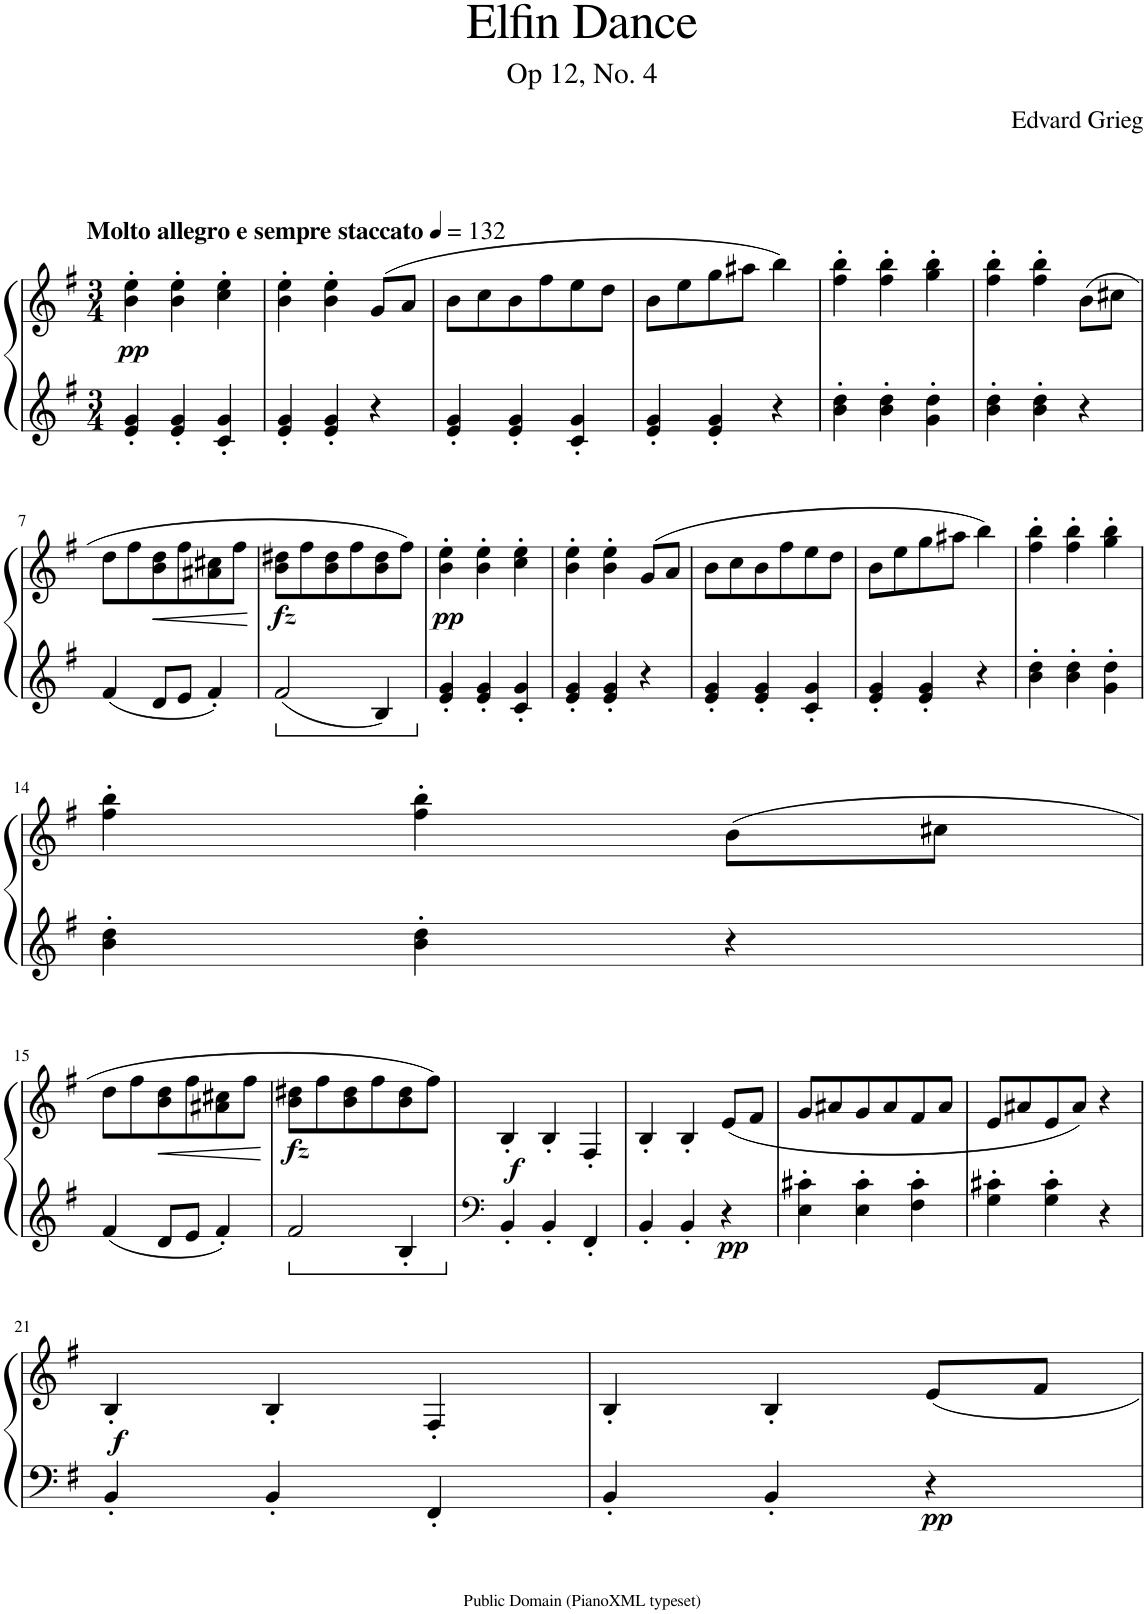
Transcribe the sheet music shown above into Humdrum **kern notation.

**kern	**kern	**dynam
*part1	*part1	*part1
*staff2	*staff1	*staff1/2
*I"Grand Piano	*	*
*I'Pno	*	*
*clefG2	*clefG2	*
*k[f#]	*k[f#]	*
*G:	*G:	*
*M3/4	*M3/4	*
*MM132	*MM132	*
=1	=1	=1
!	!LO:TX:a:B:t=Molto allegro e sempre staccato	!
!	!	!LO:DY:b
4e/' 4g/'	4b\' 4ee\'	pp
4e/' 4g/'	4b\' 4ee\'	.
4c/' 4g/'	4cc\' 4ee\'	.
=2	=2	=2
4e/' 4g/'	4b\' 4ee\'	.
4e/' 4g/'	4b\' 4ee\'	.
4r	(8g/L	.
.	8a/J	.
=3	=3	=3
4e/' 4g/'	8b\L	.
.	8cc\	.
4e/' 4g/'	8b\	.
.	8ff#\	.
4c/' 4g/'	8ee\	.
.	8dd\J	.
=4	=4	=4
4e/' 4g/'	8b\L	.
.	8ee\	.
4e/' 4g/'	8gg\	.
.	8aa#X\J	.
4r	4bb\)	.
=5	=5	=5
4b\' 4dd\'	4ff#\' 4bb\'	.
4b\' 4dd\'	4ff#\' 4bb\'	.
4g\' 4dd\'	4gg\' 4bb\'	.
=6	=6	=6
4b\' 4dd\'	4ff#\' 4bb\'	.
4b\' 4dd\'	4ff#\' 4bb\'	.
4r	(8b\L	.
.	8cc#X\J	.
!!LO:LB:g=z
=7	=7	=7
4f#/	8dd\L	.
.	8ff#\	.
!	!	!LO:HP:b
8d/L	8b\ 8dd\	<
8e/J	8ff#\	.
4f#'/	8a#X\ 8cc#X\	.
.	8ff#\J	.
.	.	[
=8	=8	=8
!	!	!LO:DY:b
2f#/	8b\ 8dd#X\L	fz
.	8ff#\	.
.	8b\ 8dd#\	.
.	8ff#\	.
4B/	8b\ 8dd#\	.
.	8ff#\J)	.
=9	=9	=9
!	!	!LO:DY:b
4e/' 4g/'	4b\' 4ee\'	pp
4e/' 4g/'	4b\' 4ee\'	.
4c/' 4g/'	4cc\' 4ee\'	.
=10	=10	=10
4e/' 4g/'	4b\' 4ee\'	.
4e/' 4g/'	4b\' 4ee\'	.
4r	(8g/L	.
.	8a/J	.
=11	=11	=11
4e/' 4g/'	8b\L	.
.	8cc\	.
4e/' 4g/'	8b\	.
.	8ff#\	.
4c/' 4g/'	8ee\	.
.	8dd\J	.
=12	=12	=12
4e/' 4g/'	8b\L	.
.	8ee\	.
4e/' 4g/'	8gg\	.
.	8aa#X\J	.
4r	4bb\)	.
=13	=13	=13
4b\' 4dd\'	4ff#\' 4bb\'	.
4b\' 4dd\'	4ff#\' 4bb\'	.
4g\' 4dd\'	4gg\' 4bb\'	.
!!LO:LB:g=z
=14	=14	=14
4b\' 4dd\'	4ff#\' 4bb\'	.
4b\' 4dd\'	4ff#\' 4bb\'	.
4r	(8b\L	.
.	8cc#X\J	.
!!LO:LB:g=z
=15	=15	=15
4f#/	8dd\L	.
.	8ff#\	.
!	!	!LO:HP:b
8d/L	8b\ 8dd\	<
8e/J	8ff#\	.
4f#'/	8a#X\ 8cc#X\	.
.	8ff#\J	.
.	.	[
=16	=16	=16
!	!	!LO:DY:b
2f#/	8b\ 8dd#X\L	fz
.	8ff#\	.
.	8b\ 8dd#\	.
.	8ff#\	.
4B'/	8b\ 8dd#\	.
.	8ff#\J)	.
=17	=17	=17
*clefF4	*	*
!	!	!LO:DY:b
4BB'/	4B'/	f
4BB'/	4B'/	.
4FF#'/	4F#'/	.
=18	=18	=18
4BB'/	4B'/	.
4BB'/	4B'/	.
!	!	!LO:DY:b=2
4r	(8e/L	pp
.	8f#/J	.
=19	=19	=19
4E\' 4c#X\'	8g/L	.
.	8a#X/	.
4E\' 4c#\'	8g/	.
.	8a#/	.
4F#\' 4c#\'	8f#/	.
.	8a#/J	.
=20	=20	=20
4G\' 4c#X\'	8e/L	.
.	8a#X/	.
4G\' 4c#\'	8e/	.
.	8a#/J)	.
4r	4r	.
!!LO:LB:g=z
=21	=21	=21
!	!	!LO:DY:b
4BB'/	4B'/	f
4BB'/	4B'/	.
4FF#'/	4F#'/	.
=22	=22	=22
4BB'/	4B'/	.
4BB'/	4B'/	.
!	!	!LO:DY:b=2
4r	8e/L	pp
.	8f#/J	.
=	=	=
*-	*-	*-
